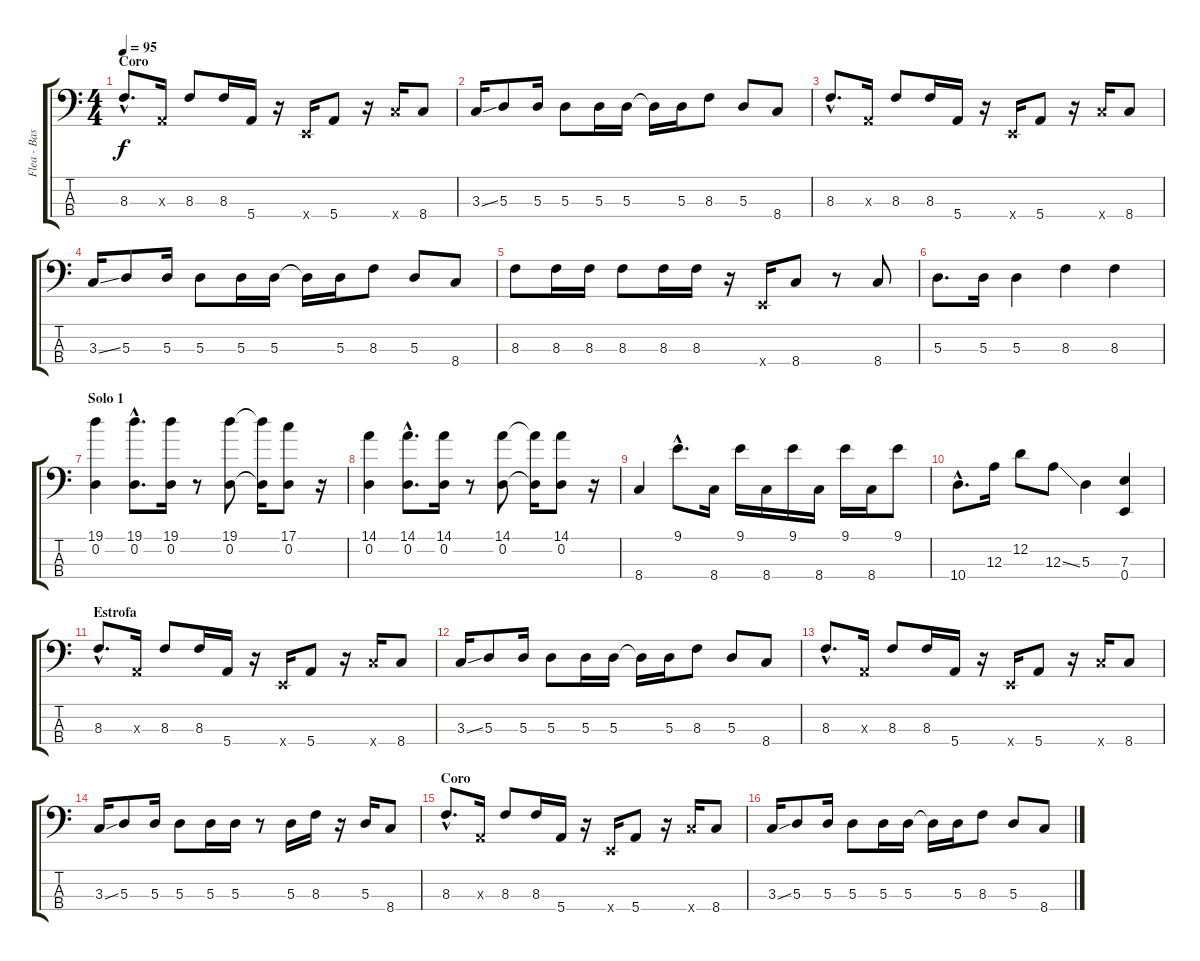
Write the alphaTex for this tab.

\track ("Flea - Bass" "Flea - Bas") {instrument electricbassfinger}
\staff {score tabs}
\tuning (G2 D2 A1 E1) {hide}
\ts (4 4)
\section ("" "Coro")
\tempo 95
\clef f4
\ks c
8.3{hac}.8{d dy f} 0.3{x}.16 8.3.8 8.3.16 5.4.16 r.16 0.4{x}.16 5.4.8 r.16 8.4{x}.16 8.4.8 |
3.3{ss}.16 5.3.8 5.3.16 5.3.8 5.3.16 5.3.16 5.3{t}.16 5.3.16 8.3.8 5.3.8 8.4.8 |
8.3{hac}.8{d} 0.3{x}.16 8.3.8 8.3.16 5.4.16 r.16 0.4{x}.16 5.4.8 r.16 8.4{x}.16 8.4.8 |
3.3{ss}.16 5.3.8 5.3.16 5.3.8 5.3.16 5.3.16 5.3{t}.16 5.3.16 8.3.8 5.3.8 8.4.8 |
8.3.8 8.3.16 8.3.16 8.3.8 8.3.16 8.3.16 r.16 0.4{x}.16 8.4.8 r.8 8.4.8 |
5.3.8{d} 5.3.16 5.3.4 8.3.4 8.3.4 |
\section ("" "Solo 1")
(19.1 0.2).4 (19.1{hac} 0.2{hac}).8{d} (19.1 0.2).16 r.8 (19.1 0.2).8 (19.1{t} 0.2{t}).16 (17.1 0.2).8 r.16 |
(14.1 0.2).4 (14.1{hac} 0.2{hac}).8{d} (14.1 0.2).16 r.8 (14.1 0.2).8 (14.1{t} 0.2{t}).16 (14.1 0.2).8 r.16 |
8.4.4 9.1{hac}.8{d} 8.4.16 9.1.16 8.4.16 9.1.16 8.4.16 9.1.16 8.4.16 9.1.8 |
10.4{hac}.8{d} 12.3.16 12.2.8 12.3{ss}.8 5.3.4 (7.3 0.4).4 |
\section ("" "Estrofa")
8.3{hac}.8{d} 0.3{x}.16 8.3.8 8.3.16 5.4.16 r.16 0.4{x}.16 5.4.8 r.16 8.4{x}.16 8.4.8 |
3.3{ss}.16 5.3.8 5.3.16 5.3.8 5.3.16 5.3.16 5.3{t}.16 5.3.16 8.3.8 5.3.8 8.4.8 |
8.3{hac}.8{d} 0.3{x}.16 8.3.8 8.3.16 5.4.16 r.16 0.4{x}.16 5.4.8 r.16 8.4{x}.16 8.4.8 |
3.3{ss}.16 5.3.8 5.3.16 5.3.8 5.3.16 5.3.16 r.8 5.3.16 8.3.16 r.16 5.3.16 8.4.8 |
\section ("" "Coro")
8.3{hac}.8{d} 0.3{x}.16 8.3.8 8.3.16 5.4.16 r.16 0.4{x}.16 5.4.8 r.16 8.4{x}.16 8.4.8 |
3.3{ss}.16 5.3.8 5.3.16 5.3.8 5.3.16 5.3.16 5.3{t}.16 5.3.16 8.3.8 5.3.8 8.4.8
